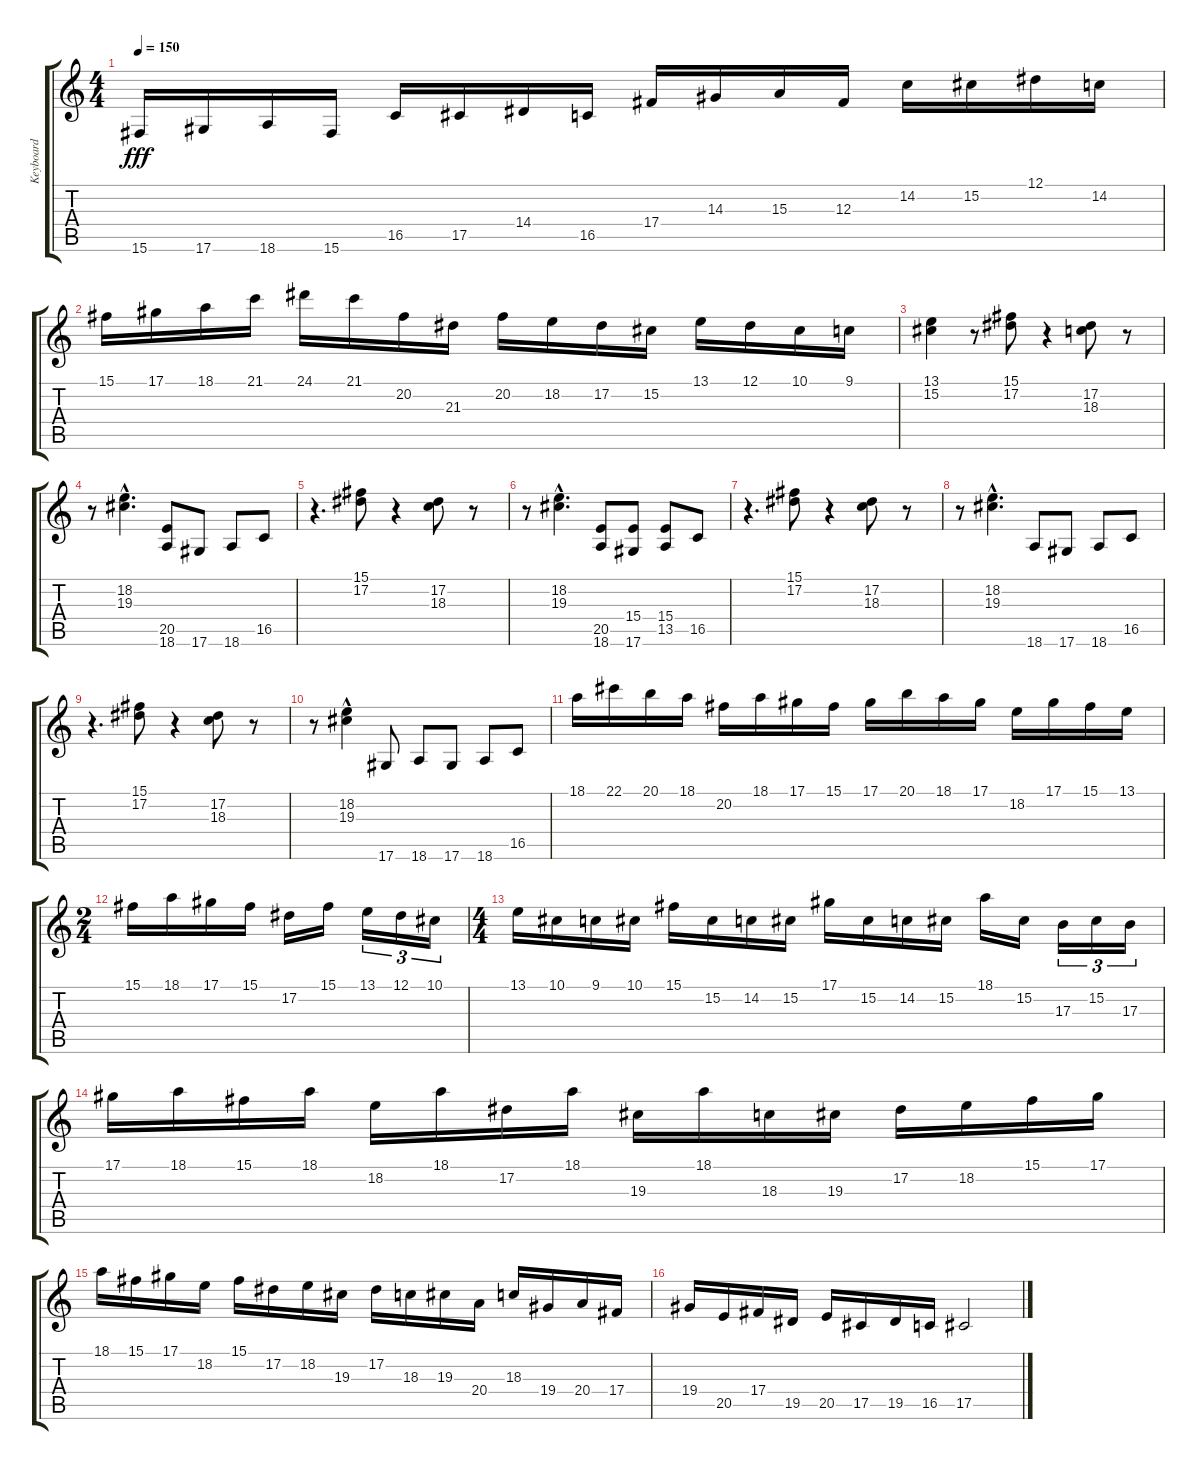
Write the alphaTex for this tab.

\track ("Keyboard" "Keyboard") {instrument lead2sawtooth}
\staff {score tabs}
\tuning (Eb4 Bb3 Gb3 Db3 Ab2 Eb2) {hide}
\ts (4 4)
\tempo 150
\clef g2
\ks c
15.6.16{dy fff} 17.6.16 18.6.16 15.6.16 16.5.16 17.5.16 14.4.16 16.5.16 17.4.16 14.3.16 15.3.16 12.3.16 14.2.16 15.2.16 12.1.16 14.2.16 |
15.1.16 17.1.16 18.1.16 21.1.16 24.1.16 21.1.16 20.2.16 21.3.16 20.2.16 18.2.16 17.2.16 15.2.16 13.1.16 12.1.16 10.1.16 9.1.16 |
(13.1 15.2).4 r.8 (15.1 17.2).8 r.4 (17.2 18.3).8 r.8 |
r.8 (18.2{hac} 19.3{hac}).4{d} (20.5 18.6).8 17.6.8 18.6.8 16.5.8 |
r.4{d} (15.1 17.2).8 r.4 (17.2 18.3).8 r.8 |
r.8 (18.2{hac} 19.3{hac}).4{d} (20.5 18.6).8 (15.4 17.6).8 (15.4 13.5).8 16.5.8 |
r.4{d} (15.1 17.2).8 r.4 (17.2 18.3).8 r.8 |
r.8 (18.2{hac} 19.3{hac}).4{d} 18.6.8 17.6.8 18.6.8 16.5.8 |
r.4{d} (15.1 17.2).8 r.4 (17.2 18.3).8 r.8 |
r.8 (18.2{hac} 19.3{hac}).4 17.6.8 18.6.8 17.6.8 18.6.8 16.5.8 |
18.1.16 22.1.16 20.1.16 18.1.16 20.2.16 18.1.16 17.1.16 15.1.16 17.1.16 20.1.16 18.1.16 17.1.16 18.2.16 17.1.16 15.1.16 13.1.16 |
\ts (2 4)
15.1.16 18.1.16 17.1.16 15.1.16 17.2.16 15.1.16 13.1.16{tu (3 2)} 12.1.16{tu (3 2)} 10.1.16{tu (3 2)} |
\ts (4 4)
13.1.16 10.1.16 9.1.16 10.1.16 15.1.16 15.2.16 14.2.16 15.2.16 17.1.16 15.2.16 14.2.16 15.2.16 18.1.16 15.2.16 17.3.16{tu (3 2)} 15.2.16{tu (3 2)} 17.3.16{tu (3 2)} |
17.1.16 18.1.16 15.1.16 18.1.16 18.2.16 18.1.16 17.2.16 18.1.16 19.3.16 18.1.16 18.3.16 19.3.16 17.2.16 18.2.16 15.1.16 17.1.16 |
18.1.16 15.1.16 17.1.16 18.2.16 15.1.16 17.2.16 18.2.16 19.3.16 17.2.16 18.3.16 19.3.16 20.4.16 18.3.16 19.4.16 20.4.16 17.4.16 |
19.4.16 20.5.16 17.4.16 19.5.16 20.5.16 17.5.16 19.5.16 16.5.16 17.5.2
